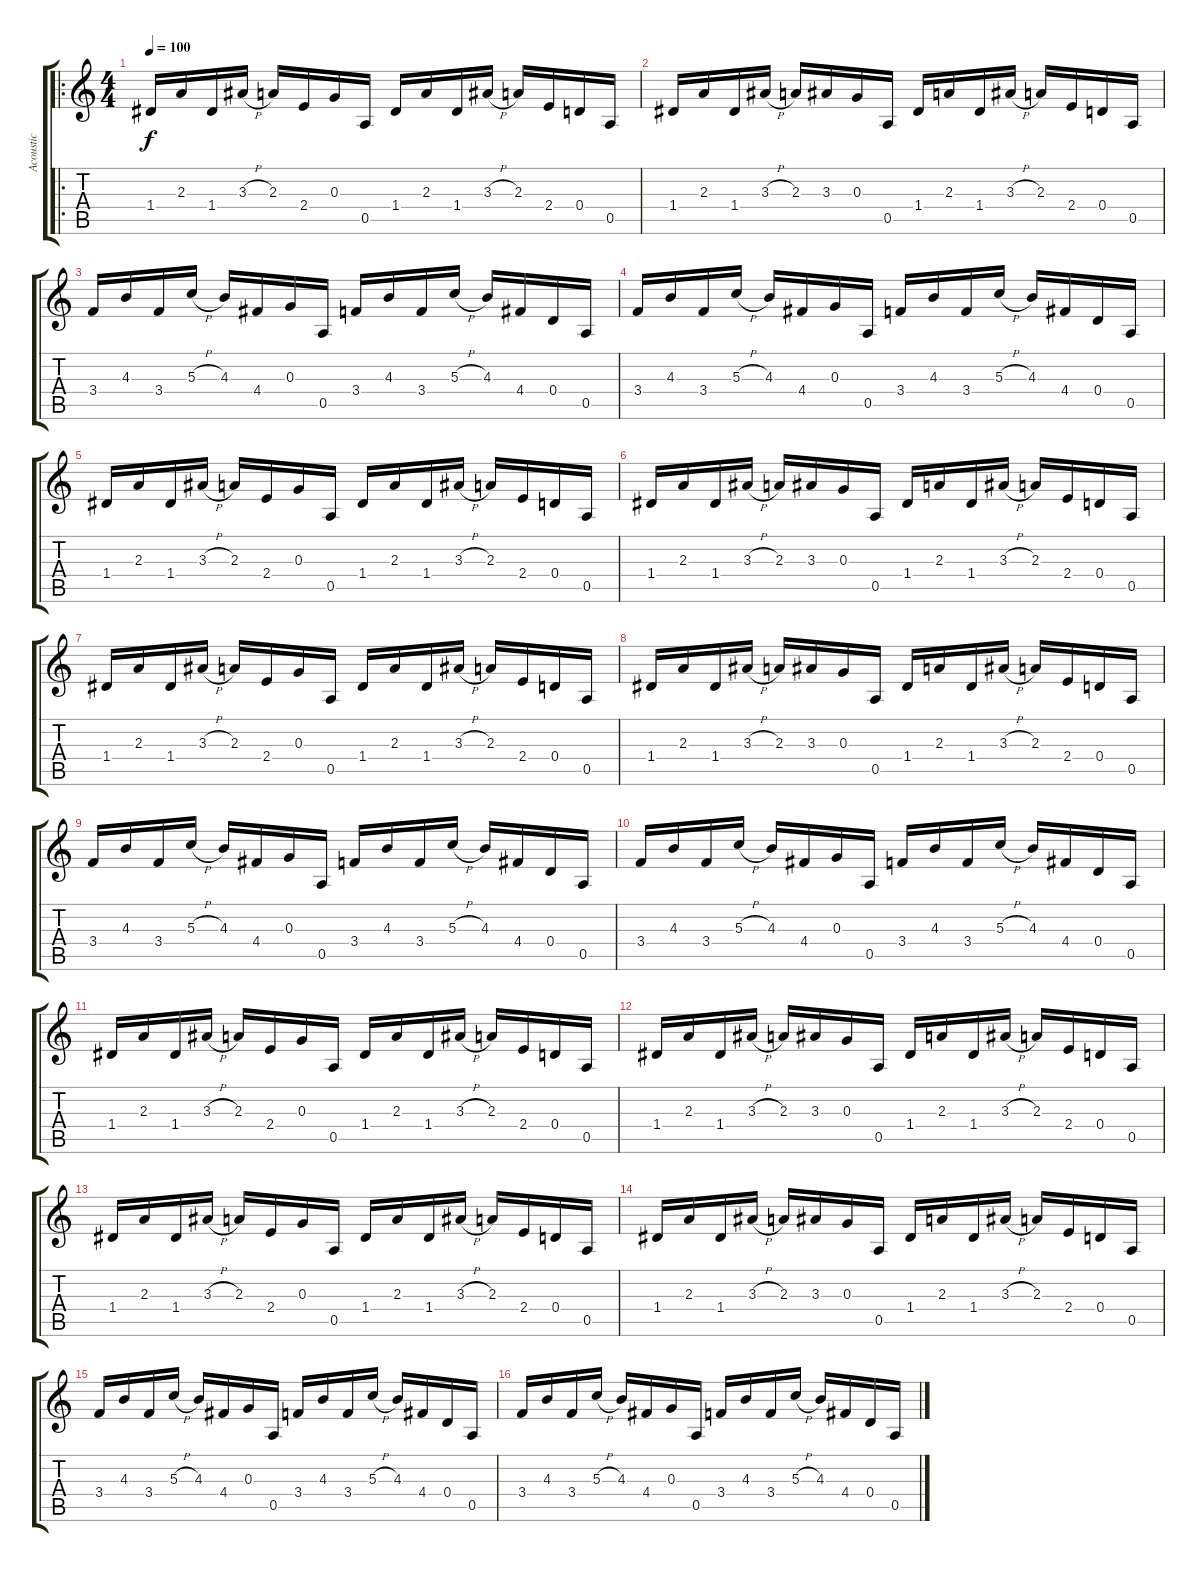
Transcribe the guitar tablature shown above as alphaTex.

\track ("Acoustic" "Acoustic") {instrument acousticguitarsteel}
\staff {score tabs}
\tuning (E4 B3 G3 D3 A2 E2) {hide}
\ro
\ts (4 4)
\tempo 100
\clef g2
\ks c
1.4.16{dy f instrument acousticguitarsteel} 2.3.16 1.4.16 3.3{h}.16 2.3.16 2.4.16 0.3.16 0.5.16 1.4.16 2.3.16 1.4.16 3.3{h}.16 2.3.16 2.4.16 0.4.16 0.5.16 |
1.4.16 2.3.16 1.4.16 3.3{h}.16 2.3.16 3.3.16 0.3.16 0.5.16 1.4.16 2.3.16 1.4.16 3.3{h}.16 2.3.16 2.4.16 0.4.16 0.5.16 |
3.4.16 4.3.16 3.4.16 5.3{h}.16 4.3.16 4.4.16 0.3.16 0.5.16 3.4.16 4.3.16 3.4.16 5.3{h}.16 4.3.16 4.4.16 0.4.16 0.5.16 |
3.4.16 4.3.16 3.4.16 5.3{h}.16 4.3.16 4.4.16 0.3.16 0.5.16 3.4.16 4.3.16 3.4.16 5.3{h}.16 4.3.16 4.4.16 0.4.16 0.5.16 |
1.4.16 2.3.16 1.4.16 3.3{h}.16 2.3.16 2.4.16 0.3.16 0.5.16 1.4.16 2.3.16 1.4.16 3.3{h}.16 2.3.16 2.4.16 0.4.16 0.5.16 |
1.4.16 2.3.16 1.4.16 3.3{h}.16 2.3.16 3.3.16 0.3.16 0.5.16 1.4.16 2.3.16 1.4.16 3.3{h}.16 2.3.16 2.4.16 0.4.16 0.5.16 |
1.4.16 2.3.16 1.4.16 3.3{h}.16 2.3.16 2.4.16 0.3.16 0.5.16 1.4.16 2.3.16 1.4.16 3.3{h}.16 2.3.16 2.4.16 0.4.16 0.5.16 |
1.4.16 2.3.16 1.4.16 3.3{h}.16 2.3.16 3.3.16 0.3.16 0.5.16 1.4.16 2.3.16 1.4.16 3.3{h}.16 2.3.16 2.4.16 0.4.16 0.5.16 |
3.4.16 4.3.16 3.4.16 5.3{h}.16 4.3.16 4.4.16 0.3.16 0.5.16 3.4.16 4.3.16 3.4.16 5.3{h}.16 4.3.16 4.4.16 0.4.16 0.5.16 |
3.4.16 4.3.16 3.4.16 5.3{h}.16 4.3.16 4.4.16 0.3.16 0.5.16 3.4.16 4.3.16 3.4.16 5.3{h}.16 4.3.16 4.4.16 0.4.16 0.5.16 |
1.4.16 2.3.16 1.4.16 3.3{h}.16 2.3.16 2.4.16 0.3.16 0.5.16 1.4.16 2.3.16 1.4.16 3.3{h}.16 2.3.16 2.4.16 0.4.16 0.5.16 |
1.4.16 2.3.16 1.4.16 3.3{h}.16 2.3.16 3.3.16 0.3.16 0.5.16 1.4.16 2.3.16 1.4.16 3.3{h}.16 2.3.16 2.4.16 0.4.16 0.5.16 |
1.4.16 2.3.16 1.4.16 3.3{h}.16 2.3.16 2.4.16 0.3.16 0.5.16 1.4.16 2.3.16 1.4.16 3.3{h}.16 2.3.16 2.4.16 0.4.16 0.5.16 |
1.4.16 2.3.16 1.4.16 3.3{h}.16 2.3.16 3.3.16 0.3.16 0.5.16 1.4.16 2.3.16 1.4.16 3.3{h}.16 2.3.16 2.4.16 0.4.16 0.5.16 |
3.4.16 4.3.16 3.4.16 5.3{h}.16 4.3.16 4.4.16 0.3.16 0.5.16 3.4.16 4.3.16 3.4.16 5.3{h}.16 4.3.16 4.4.16 0.4.16 0.5.16 |
3.4.16 4.3.16 3.4.16 5.3{h}.16 4.3.16 4.4.16 0.3.16 0.5.16 3.4.16 4.3.16 3.4.16 5.3{h}.16 4.3.16 4.4.16 0.4.16 0.5.16
